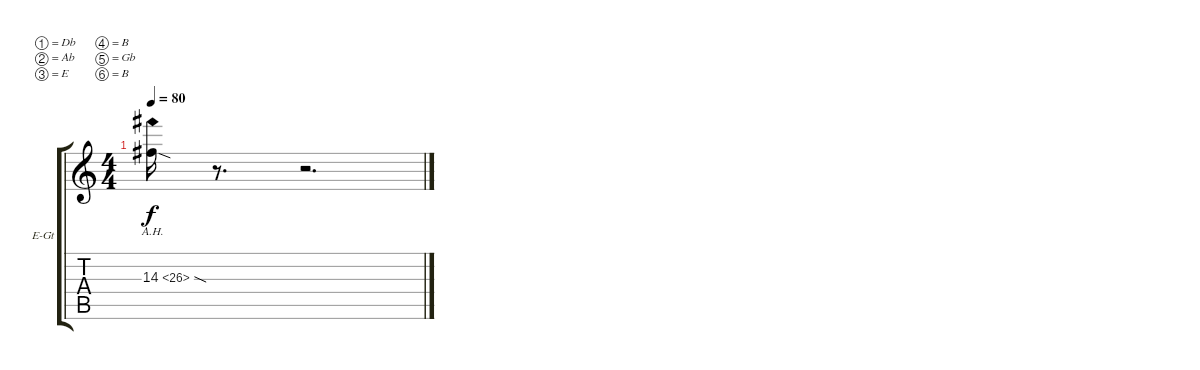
\bracketExtendMode groupsimilarinstruments
\firstSystemTrackNameOrientation horizontal
\otherSystemsTrackNameOrientation horizontal
\track ("Solo guitar" "E-Gt") {instrument overdrivenguitar}
\staff {score tabs}
\tuning (Db4 Ab3 E3 B2 Gb2 B1)
\ts (4 4)
\tempo 80
\clef g2
\ks c
14.3{ah 12 sod}.16{dy f} r.8{d} r.2{d}
